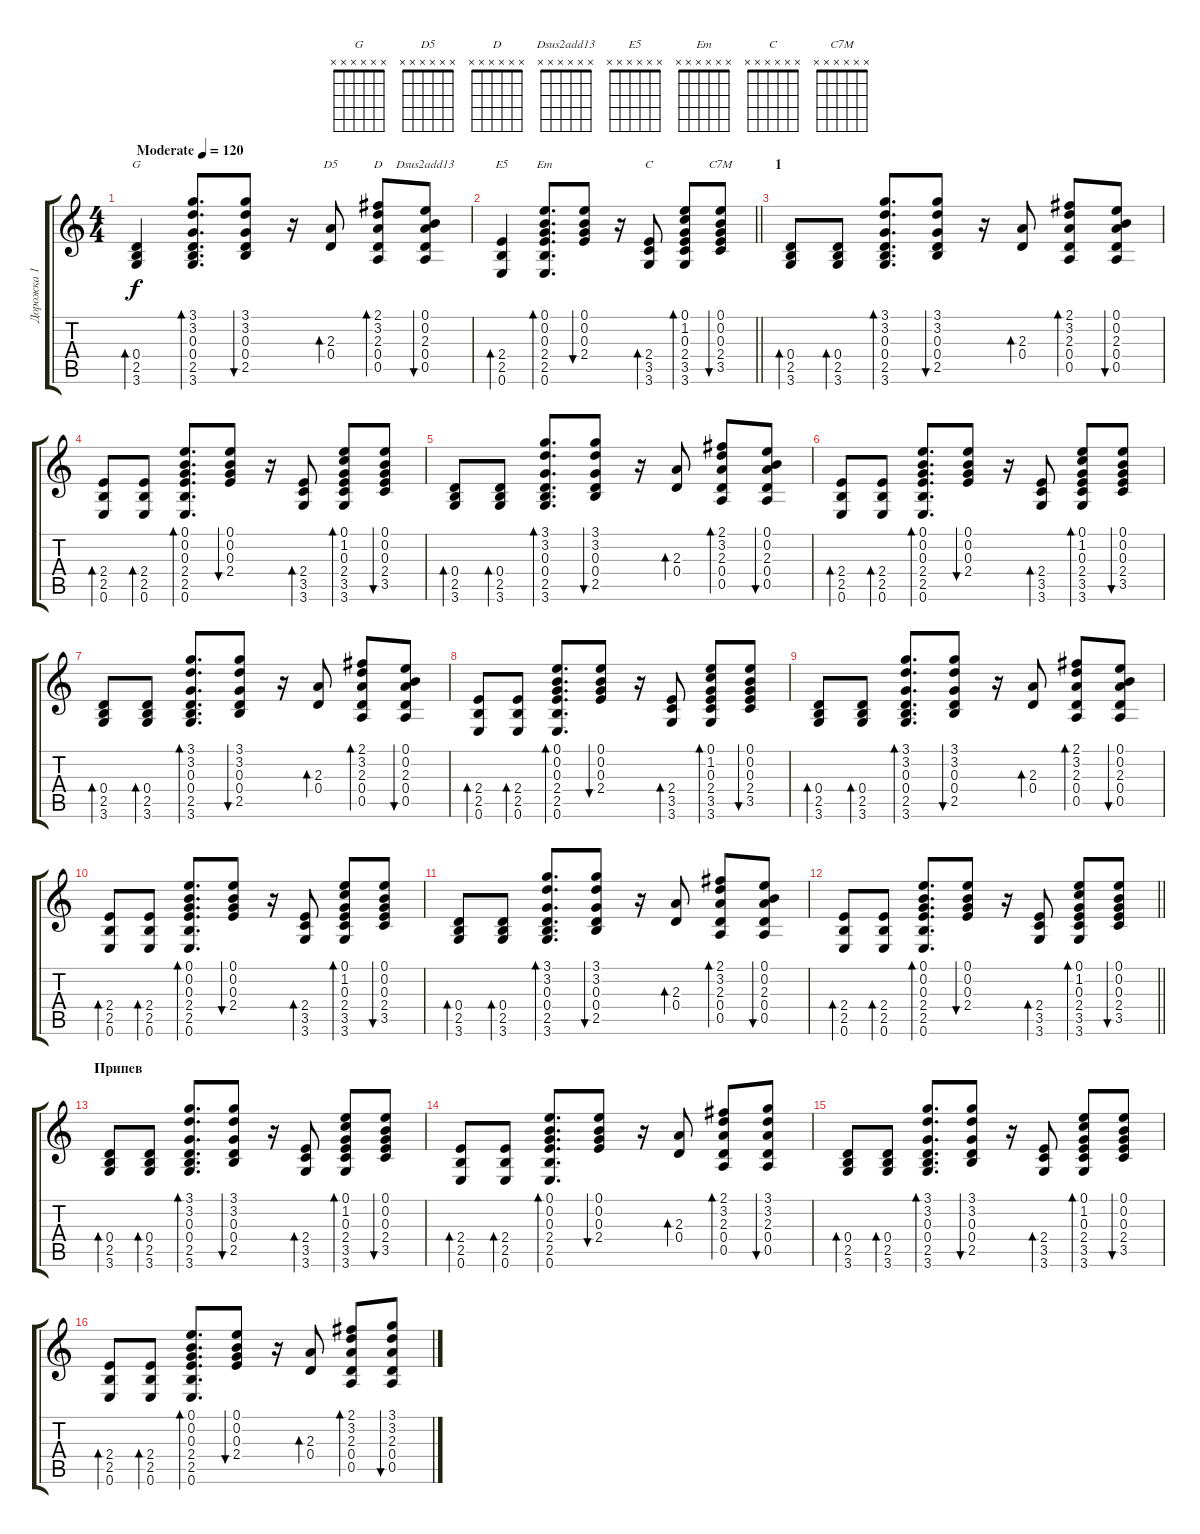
\track ("Дорожка 1" "Дорожка 1") {instrument acousticguitarsteel}
\staff {score tabs}
\tuning (E4 B3 G3 D3 A2 E2) {hide}
\chord ("G" x x x x x x)
\chord ("D5" x x x x x x)
\chord ("D" x x x x x x)
\chord ("Dsus2add13" x x x x x x)
\chord ("E5" x x x x x x)
\chord ("Em" x x x x x x)
\chord ("C" x x x x x x)
\chord ("C7M" x x x x x x)
\ts (4 4)
\tempo (120 "Moderate")
\clef g2
\ks c
(0.4 2.5 3.6).4{bd 60 ch "G" dy f instrument acousticguitarsteel} (3.1 3.2 0.3 0.4 2.5 3.6).8{d bd 60} (3.1 3.2 0.3 0.4 2.5).8{bu 60} r.16 (2.3 0.4).8{bd 60 ch "D5"} (2.1 3.2 2.3 0.4 0.5).8{bd 60 ch "D"} (0.1 0.2 2.3 0.4 0.5).8{bu 60 ch "Dsus2add13"} |
\barLineRight lightlight
(2.4 2.5 0.6).4{bd 60 ch "E5"} (0.1 0.2 0.3 2.4 2.5 0.6).8{d bd 60 ch "Em"} (0.1 0.2 0.3 2.4).8{bu 60} r.16 (2.4 3.5 3.6).8{bd 60 ch "C"} (0.1 1.2 0.3 2.4 3.5 3.6).8{bd 60} (0.1 0.2 0.3 2.4 3.5).8{bu 60 ch "C7M"} |
\section ("" "1")
(0.4 2.5 3.6).8{bd 60} (0.4 2.5 3.6).8{bd 60} (3.1 3.2 0.3 0.4 2.5 3.6).8{d bd 60} (3.1 3.2 0.3 0.4 2.5).8{bu 60} r.16 (2.3 0.4).8{bd 60} (2.1 3.2 2.3 0.4 0.5).8{bd 60} (0.1 0.2 2.3 0.4 0.5).8{bu 60} |
(2.4 2.5 0.6).8{bd 60} (2.4 2.5 0.6).8{bd 60} (0.1 0.2 0.3 2.4 2.5 0.6).8{d bd 60} (0.1 0.2 0.3 2.4).8{bu 60} r.16 (2.4 3.5 3.6).8{bd 60} (0.1 1.2 0.3 2.4 3.5 3.6).8{bd 60} (0.1 0.2 0.3 2.4 3.5).8{bu 60} |
(0.4 2.5 3.6).8{bd 60} (0.4 2.5 3.6).8{bd 60} (3.1 3.2 0.3 0.4 2.5 3.6).8{d bd 60} (3.1 3.2 0.3 0.4 2.5).8{bu 60} r.16 (2.3 0.4).8{bd 60} (2.1 3.2 2.3 0.4 0.5).8{bd 60} (0.1 0.2 2.3 0.4 0.5).8{bu 60} |
(2.4 2.5 0.6).8{bd 60} (2.4 2.5 0.6).8{bd 60} (0.1 0.2 0.3 2.4 2.5 0.6).8{d bd 60} (0.1 0.2 0.3 2.4).8{bu 60} r.16 (2.4 3.5 3.6).8{bd 60} (0.1 1.2 0.3 2.4 3.5 3.6).8{bd 60} (0.1 0.2 0.3 2.4 3.5).8{bu 60} |
(0.4 2.5 3.6).8{bd 60} (0.4 2.5 3.6).8{bd 60} (3.1 3.2 0.3 0.4 2.5 3.6).8{d bd 60} (3.1 3.2 0.3 0.4 2.5).8{bu 60} r.16 (2.3 0.4).8{bd 60} (2.1 3.2 2.3 0.4 0.5).8{bd 60} (0.1 0.2 2.3 0.4 0.5).8{bu 60} |
(2.4 2.5 0.6).8{bd 60} (2.4 2.5 0.6).8{bd 60} (0.1 0.2 0.3 2.4 2.5 0.6).8{d bd 60} (0.1 0.2 0.3 2.4).8{bu 60} r.16 (2.4 3.5 3.6).8{bd 60} (0.1 1.2 0.3 2.4 3.5 3.6).8{bd 60} (0.1 0.2 0.3 2.4 3.5).8{bu 60} |
(0.4 2.5 3.6).8{bd 60} (0.4 2.5 3.6).8{bd 60} (3.1 3.2 0.3 0.4 2.5 3.6).8{d bd 60} (3.1 3.2 0.3 0.4 2.5).8{bu 60} r.16 (2.3 0.4).8{bd 60} (2.1 3.2 2.3 0.4 0.5).8{bd 60} (0.1 0.2 2.3 0.4 0.5).8{bu 60} |
(2.4 2.5 0.6).8{bd 60} (2.4 2.5 0.6).8{bd 60} (0.1 0.2 0.3 2.4 2.5 0.6).8{d bd 60} (0.1 0.2 0.3 2.4).8{bu 60} r.16 (2.4 3.5 3.6).8{bd 60} (0.1 1.2 0.3 2.4 3.5 3.6).8{bd 60} (0.1 0.2 0.3 2.4 3.5).8{bu 60} |
(0.4 2.5 3.6).8{bd 60} (0.4 2.5 3.6).8{bd 60} (3.1 3.2 0.3 0.4 2.5 3.6).8{d bd 60} (3.1 3.2 0.3 0.4 2.5).8{bu 60} r.16 (2.3 0.4).8{bd 60} (2.1 3.2 2.3 0.4 0.5).8{bd 60} (0.1 0.2 2.3 0.4 0.5).8{bu 60} |
\barLineRight lightlight
(2.4 2.5 0.6).8{bd 60} (2.4 2.5 0.6).8{bd 60} (0.1 0.2 0.3 2.4 2.5 0.6).8{d bd 60} (0.1 0.2 0.3 2.4).8{bu 60} r.16 (2.4 3.5 3.6).8{bd 60} (0.1 1.2 0.3 2.4 3.5 3.6).8{bd 60} (0.1 0.2 0.3 2.4 3.5).8{bu 60} |
\section ("" "Припев")
(0.4 2.5 3.6).8{bd 60} (0.4 2.5 3.6).8{bd 60} (3.1 3.2 0.3 0.4 2.5 3.6).8{d bd 60} (3.1 3.2 0.3 0.4 2.5).8{bu 60} r.16 (2.4 3.5 3.6).8{bd 60} (0.1 1.2 0.3 2.4 3.5 3.6).8{bd 60} (0.1 0.2 0.3 2.4 3.5).8{bu 60} |
(2.4 2.5 0.6).8{bd 60} (2.4 2.5 0.6).8{bd 60} (0.1 0.2 0.3 2.4 2.5 0.6).8{d bd 60} (0.1 0.2 0.3 2.4).8{bu 60} r.16 (2.3 0.4).8{bd 60} (2.1 3.2 2.3 0.4 0.5).8{bd 60} (3.1 3.2 2.3 0.4 0.5).8{bu 60} |
(0.4 2.5 3.6).8{bd 60} (0.4 2.5 3.6).8{bd 60} (3.1 3.2 0.3 0.4 2.5 3.6).8{d bd 60} (3.1 3.2 0.3 0.4 2.5).8{bu 60} r.16 (2.4 3.5 3.6).8{bd 60} (0.1 1.2 0.3 2.4 3.5 3.6).8{bd 60} (0.1 0.2 0.3 2.4 3.5).8{bu 60} |
(2.4 2.5 0.6).8{bd 60} (2.4 2.5 0.6).8{bd 60} (0.1 0.2 0.3 2.4 2.5 0.6).8{d bd 60} (0.1 0.2 0.3 2.4).8{bu 60} r.16 (2.3 0.4).8{bd 60} (2.1 3.2 2.3 0.4 0.5).8{bd 60} (3.1 3.2 2.3 0.4 0.5).8{bu 60}
